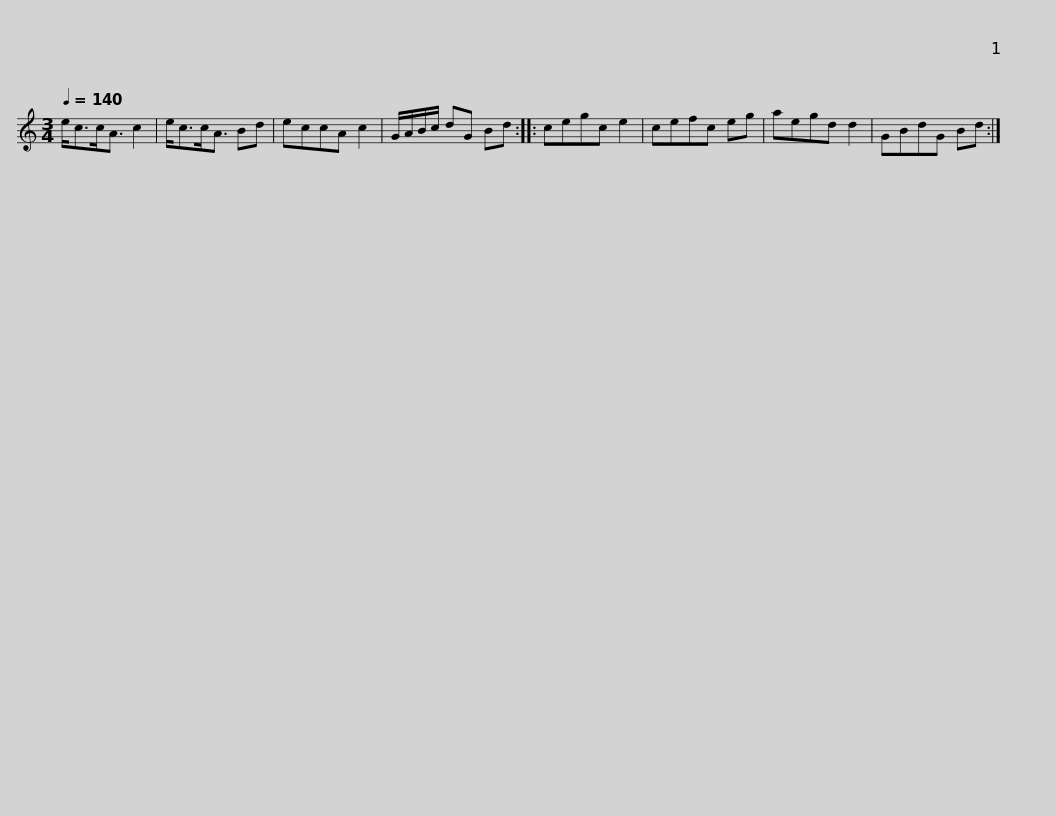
X:1
L:1/8
Q:1/4=140
M:3/4
I:linebreak $
K:C
V:1 treble
V:1
 e<cc<A c2 | e<cc<A Bd | eccA c2 | G/A/B/c/ dG Bd :: cegc e2 | %5
 cefc eg | aegd d2 |$ GBdG Bd :| %8
